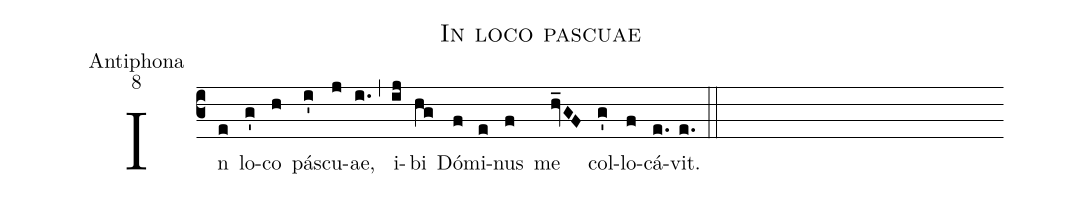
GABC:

name:In loco pascuae;
office-part:Antiphona;
mode:8;
%%
(c3) In(e) lo(g')co(h) pá(i')scu(j)ae,(i.) (,) i(ij)bi(hg) Dó(f)mi(e)nus(f) me(hv_GF) col(g')lo(f)cá(e.)vit.(e.) (::)
